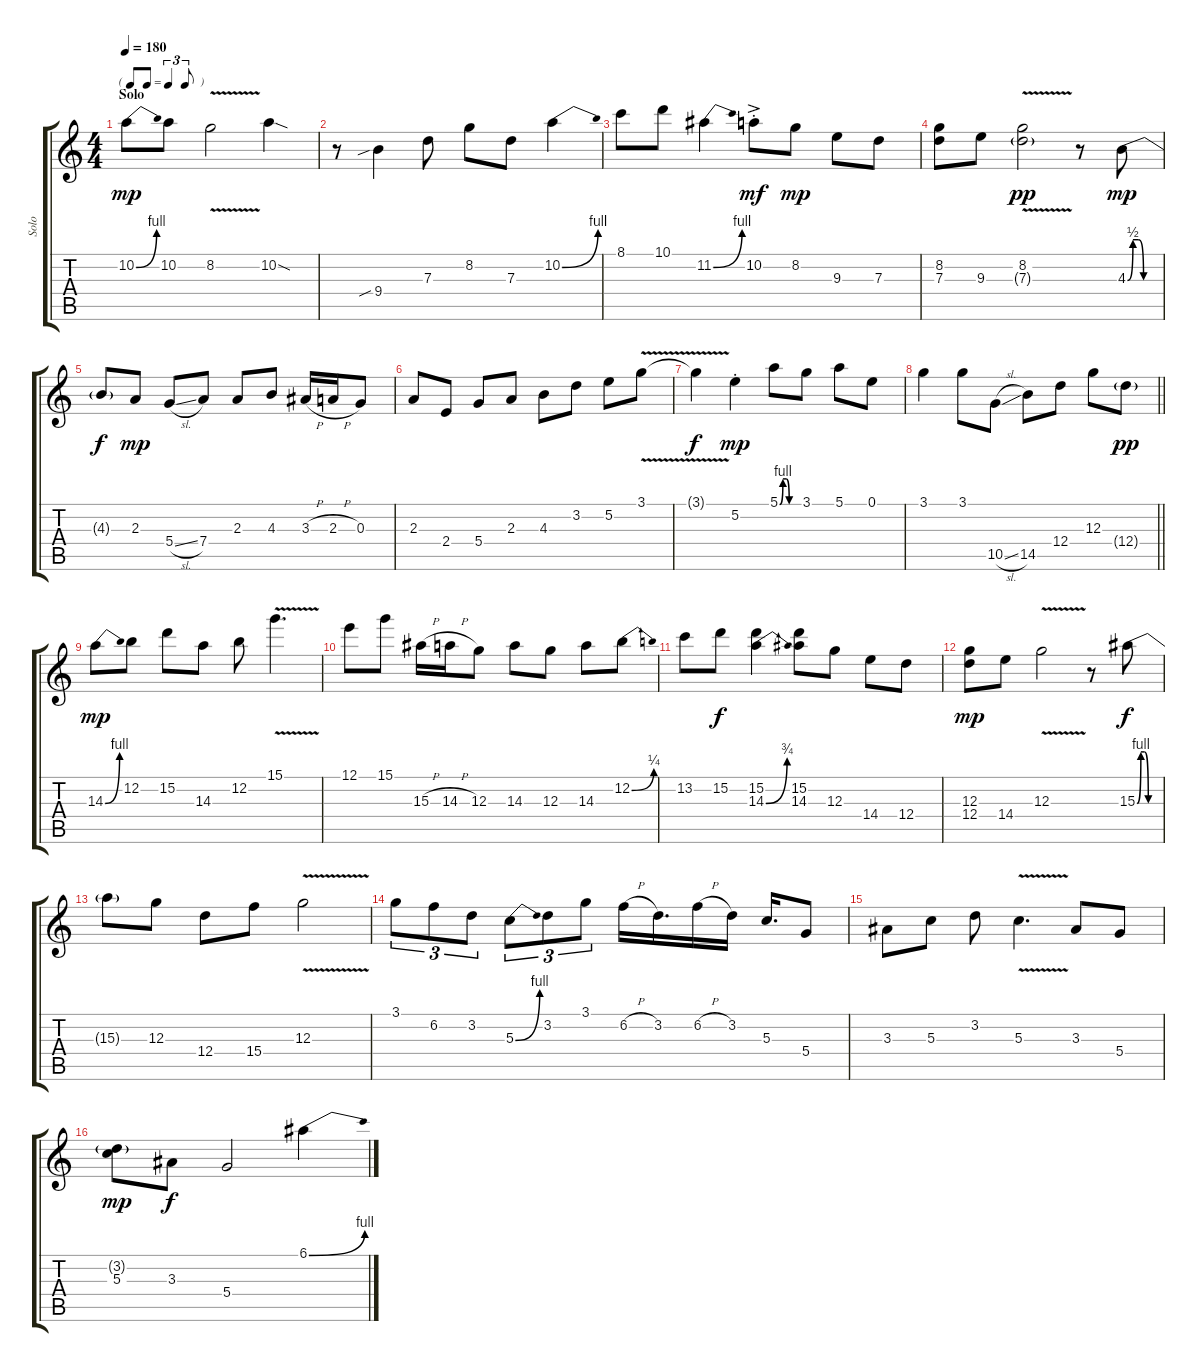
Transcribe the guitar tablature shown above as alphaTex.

\track ("Solo" "Solo") {instrument overdrivenguitar}
\staff {score tabs}
\tuning (E4 B3 G3 D3 A2 E2) {hide}
\ts (4 4)
\tf triplet8th
\section ("" "Solo")
\tempo 180
\clef g2
\ks c
10.2{be (bend 0 0 60 4)}.8{dy mp} 10.2.8 8.2{v}.2 10.2{sod}.4 |
r.8 9.4{sib}.4 7.3.8 8.2.8 7.3.8 10.2{be (bend 0 0 60 4)}.4 |
8.1.8 10.1.8 11.2{be (bend 0 0 60 4)}.4 10.2{ac st}.8{dy mf} 8.2.8{dy mp} 9.3.8 7.3.8 |
(8.2 7.3).8 9.3.8 (8.2{v} 7.3{g}).2{dy pp} r.8 4.3{be (custom 0 0 10 2 20 2 30 0 60 0)}.8{dy mp} |
4.3{t}.8{dy f} 2.3.8{dy mp} 5.4{sl}.8 7.4.8 2.3.8 4.3.8 3.3{h}.16 2.3{h}.16 0.3.8 |
2.3.8 2.4.8 5.4.8 2.3.8 4.3.8 3.2.8 5.2.8 3.1{v}.8 |
3.1{t}.4{dy f} 5.2{st}.4{dy mp} 5.1{be (custom 0 0 10 4 20 4 30 0 60 0)}.8 3.1.8 5.1.8 0.1.8 |
\barLineRight lightlight
3.1.4 3.1.8 10.5{sl}.8 14.5.8 12.4.8 12.3.8 12.4{g}.8{dy pp} |
14.3{be (bend 0 0 60 4)}.8{dy mp} 12.2.8 15.2.8 14.3.8 12.2.8 15.1{v}.4{d} |
12.1.8 15.1.8 15.3{h}.16 14.3{h}.16 12.3.8 14.3.8 12.3.8 14.3.8 12.2{be (bend 0 0 60 1)}.8 |
13.2.8 15.2.8{dy f} (15.2 14.3{be (bend 0 0 60 3)}).4 (15.2 14.3).8 12.3.8 14.4.8 12.4.8 |
(12.3 12.4).8{dy mp} 14.4.8 12.3{v}.2 r.8 15.3{be (custom 0 0 10 4 20 4 30 0 60 0)}.8{dy f} |
15.3{t}.8 12.3.8 12.4.8 15.4.8 12.3{v}.2 |
3.1.8{tu (3 2)} 6.2.8{tu (3 2)} 3.2.8{tu (3 2)} 5.3{be (bend 0 0 60 4)}.8{tu (3 2)} 3.2.8{tu (3 2)} 3.1.8{tu (3 2)} 6.2{h}.16 3.2.16{d} 6.2{h}.16 3.2.16 5.3.16{d} 5.4.8 |
3.3.8 5.3.8 3.2.8 5.3{v}.4{d} 3.3.8 5.4.8 |
(3.2{g} 5.3).8{dy mp} 3.3.8{dy f} 5.4.2 6.1{be (bend 0 0 60 4)}.4
